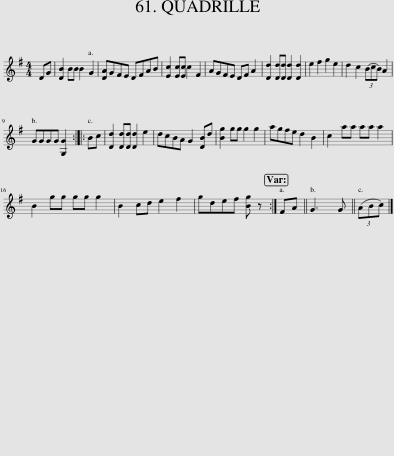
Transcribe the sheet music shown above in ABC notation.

X:1
L:1/8
M:4/4
I:linebreak $
K:G
V:1 treble
V:1
 DG | [DB]2 BB B2 G2 | [DA]GFE DFAB | [Ec]2 [Ec][Ec] c2 F2 | AGFE DF A2 | %5
 [Dd]2 [Dd][Dd] [Dd]2 [Dd]2 | e2 f2 g2 e2 | d2 c2 (3(BcB) A2 |$ GGGG [G,G]2 :: Bc | %10
 [Dd]2 [Dd][Dd] [Dd]2 e2 | dcBA G2 [DB]d | [Bg]2 gg g2 g2 | agfe d2 B2 | c2 aa aa a2 |$ %15
 B2 gg gg g2 | B2 cd e2 f2 | gdef [Bg] z :| FA || G3 G || %20
 (3(ABc) |] %21
